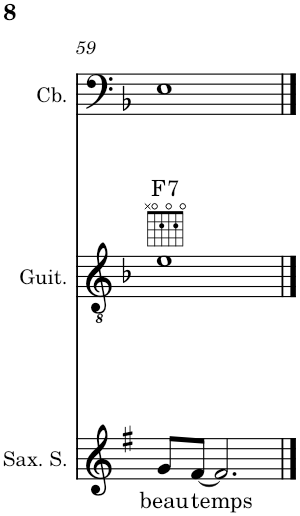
**kern	**text	**kern	**harte	**kern
*part3	*part3	*part2	*part2	*part1
*staff3	*staff3	*staff2	*	*staff1
*I"Saxophone Soprano	*	*I"Guitare Classique	*	*I"Contrebasse
*I'Sax. S.	*	*I'Guit.	*	*I'Cb.
!!LO:PB:g=z
*clefG2	*	*clefGv2	*	*clefF4
*Trd1c2	*	*	*	*Trd7c12
*k[f#]	*	*k[b-]	*	*k[b-]
*M4/4	*	*M4/4	*	*M4/4
=59	=59	=59	=59	=59
!	!LO:LY:b	!	!LO:H:kt=7	!
8g/L	beau	1en	F:7	1E
!	!LO:LY:b	!	!	!
[8f#/J	temps	.	.	.
2.f#/]	.	.	.	.
==	==	==	==	==
*-	*-	*-	*-	*-
